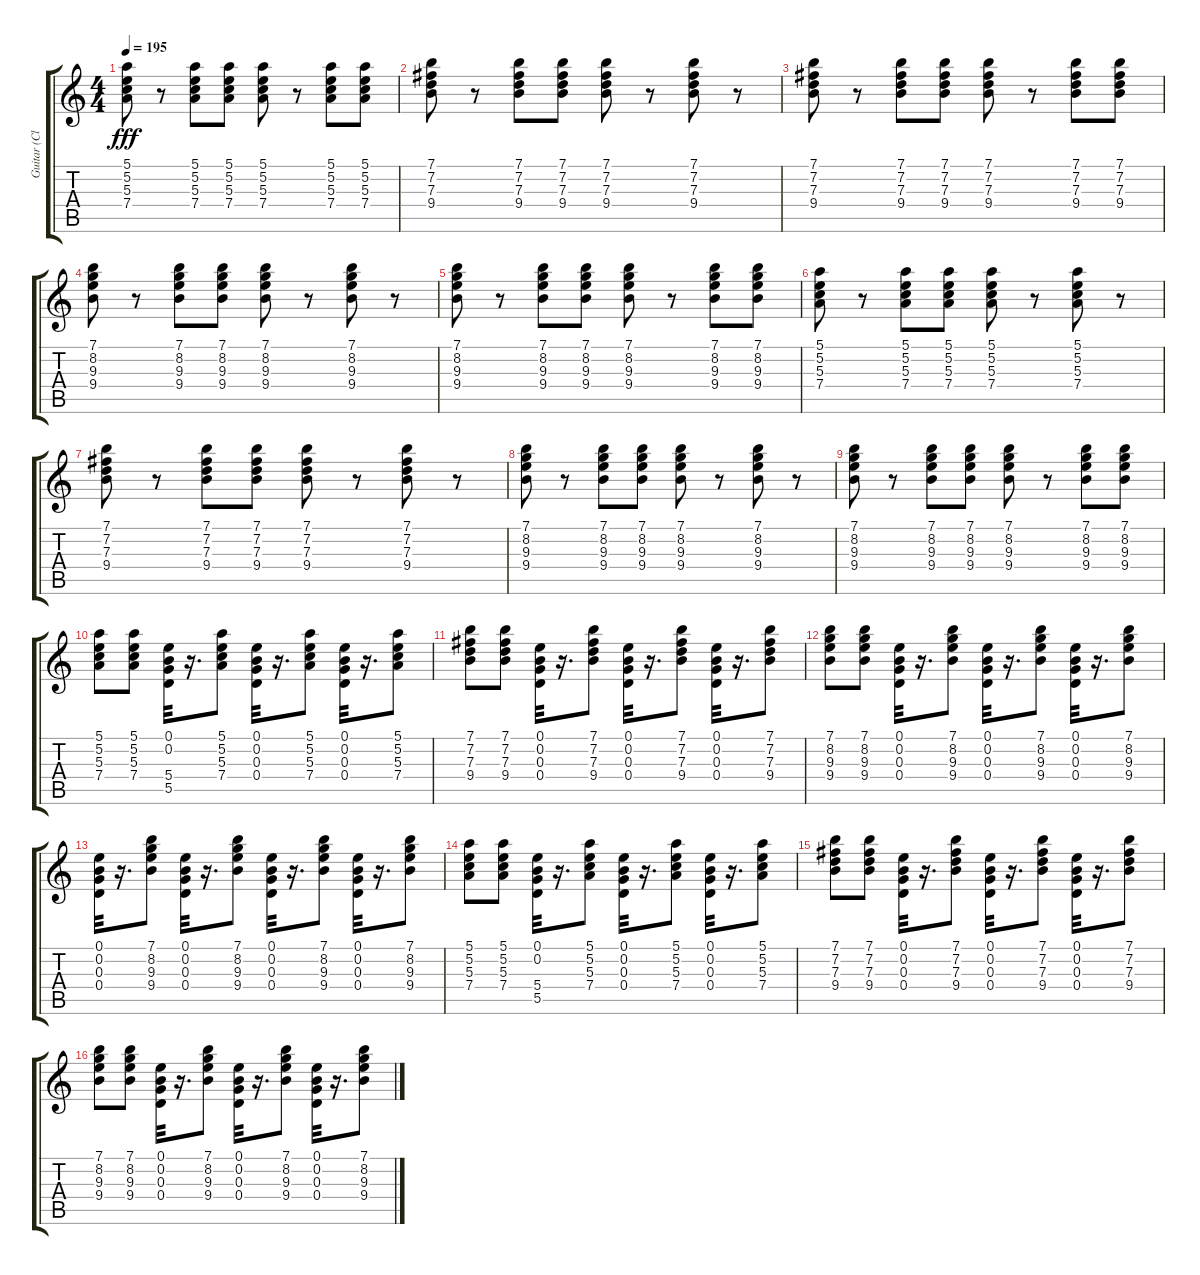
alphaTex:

\track ("Guitar (Clean)" "Guitar (Cl") {instrument electricguitarclean}
\staff {score tabs}
\tuning (E4 B3 G3 D3 A2 E2) {hide}
\ts (4 4)
\tempo 195
\clef g2
\ks c
(5.1 5.2 5.3 7.4).8{dy fff} r.8 (5.1 5.2 5.3 7.4).8 (5.1 5.2 5.3 7.4).8 (5.1 5.2 5.3 7.4).8 r.8 (5.1 5.2 5.3 7.4).8 (5.1 5.2 5.3 7.4).8 |
(7.1 7.2 7.3 9.4).8 r.8 (7.1 7.2 7.3 9.4).8 (7.1 7.2 7.3 9.4).8 (7.1 7.2 7.3 9.4).8 r.8 (7.1 7.2 7.3 9.4).8 r.8 |
(7.1 7.2 7.3 9.4).8 r.8 (7.1 7.2 7.3 9.4).8 (7.1 7.2 7.3 9.4).8 (7.1 7.2 7.3 9.4).8 r.8 (7.1 7.2 7.3 9.4).8 (7.1 7.2 7.3 9.4).8 |
(7.1 8.2 9.3 9.4).8 r.8 (7.1 8.2 9.3 9.4).8 (7.1 8.2 9.3 9.4).8 (7.1 8.2 9.3 9.4).8 r.8 (7.1 8.2 9.3 9.4).8 r.8 |
(7.1 8.2 9.3 9.4).8 r.8 (7.1 8.2 9.3 9.4).8 (7.1 8.2 9.3 9.4).8 (7.1 8.2 9.3 9.4).8 r.8 (7.1 8.2 9.3 9.4).8 (7.1 8.2 9.3 9.4).8 |
(5.1 5.2 5.3 7.4).8 r.8 (5.1 5.2 5.3 7.4).8 (5.1 5.2 5.3 7.4).8 (5.1 5.2 5.3 7.4).8 r.8 (5.1 5.2 5.3 7.4).8 r.8 |
(7.1 7.2 7.3 9.4).8 r.8 (7.1 7.2 7.3 9.4).8 (7.1 7.2 7.3 9.4).8 (7.1 7.2 7.3 9.4).8 r.8 (7.1 7.2 7.3 9.4).8 r.8 |
(7.1 8.2 9.3 9.4).8 r.8 (7.1 8.2 9.3 9.4).8 (7.1 8.2 9.3 9.4).8 (7.1 8.2 9.3 9.4).8 r.8 (7.1 8.2 9.3 9.4).8 r.8 |
(7.1 8.2 9.3 9.4).8 r.8 (7.1 8.2 9.3 9.4).8 (7.1 8.2 9.3 9.4).8 (7.1 8.2 9.3 9.4).8 r.8 (7.1 8.2 9.3 9.4).8 (7.1 8.2 9.3 9.4).8 |
(5.1 5.2 5.3 7.4).8 (5.1 5.2 5.3 7.4).8 (0.1 0.2 5.4 5.5).32 r.16{d} (5.1 5.2 5.3 7.4).8 (0.1 0.2 0.3 0.4).32 r.16{d} (5.1 5.2 5.3 7.4).8 (0.1 0.2 0.3 0.4).32 r.16{d} (5.1 5.2 5.3 7.4).8 |
(7.1 7.2 7.3 9.4).8 (7.1 7.2 7.3 9.4).8 (0.1 0.2 0.3 0.4).32 r.16{d} (7.1 7.2 7.3 9.4).8 (0.1 0.2 0.3 0.4).32 r.16{d} (7.1 7.2 7.3 9.4).8 (0.1 0.2 0.3 0.4).32 r.16{d} (7.1 7.2 7.3 9.4).8 |
(7.1 8.2 9.3 9.4).8 (7.1 8.2 9.3 9.4).8 (0.1 0.2 0.3 0.4).32 r.16{d} (7.1 8.2 9.3 9.4).8 (0.1 0.2 0.3 0.4).32 r.16{d} (7.1 8.2 9.3 9.4).8 (0.1 0.2 0.3 0.4).32 r.16{d} (7.1 8.2 9.3 9.4).8 |
(0.1 0.2 0.3 0.4).32 r.16{d} (7.1 8.2 9.3 9.4).8 (0.1 0.2 0.3 0.4).32 r.16{d} (7.1 8.2 9.3 9.4).8 (0.1 0.2 0.3 0.4).32 r.16{d} (7.1 8.2 9.3 9.4).8 (0.1 0.2 0.3 0.4).32 r.16{d} (7.1 8.2 9.3 9.4).8 |
(5.1 5.2 5.3 7.4).8 (5.1 5.2 5.3 7.4).8 (0.1 0.2 5.4 5.5).32 r.16{d} (5.1 5.2 5.3 7.4).8 (0.1 0.2 0.3 0.4).32 r.16{d} (5.1 5.2 5.3 7.4).8 (0.1 0.2 0.3 0.4).32 r.16{d} (5.1 5.2 5.3 7.4).8 |
(7.1 7.2 7.3 9.4).8 (7.1 7.2 7.3 9.4).8 (0.1 0.2 0.3 0.4).32 r.16{d} (7.1 7.2 7.3 9.4).8 (0.1 0.2 0.3 0.4).32 r.16{d} (7.1 7.2 7.3 9.4).8 (0.1 0.2 0.3 0.4).32 r.16{d} (7.1 7.2 7.3 9.4).8 |
(7.1 8.2 9.3 9.4).8 (7.1 8.2 9.3 9.4).8 (0.1 0.2 0.3 0.4).32 r.16{d} (7.1 8.2 9.3 9.4).8 (0.1 0.2 0.3 0.4).32 r.16{d} (7.1 8.2 9.3 9.4).8 (0.1 0.2 0.3 0.4).32 r.16{d} (7.1 8.2 9.3 9.4).8
